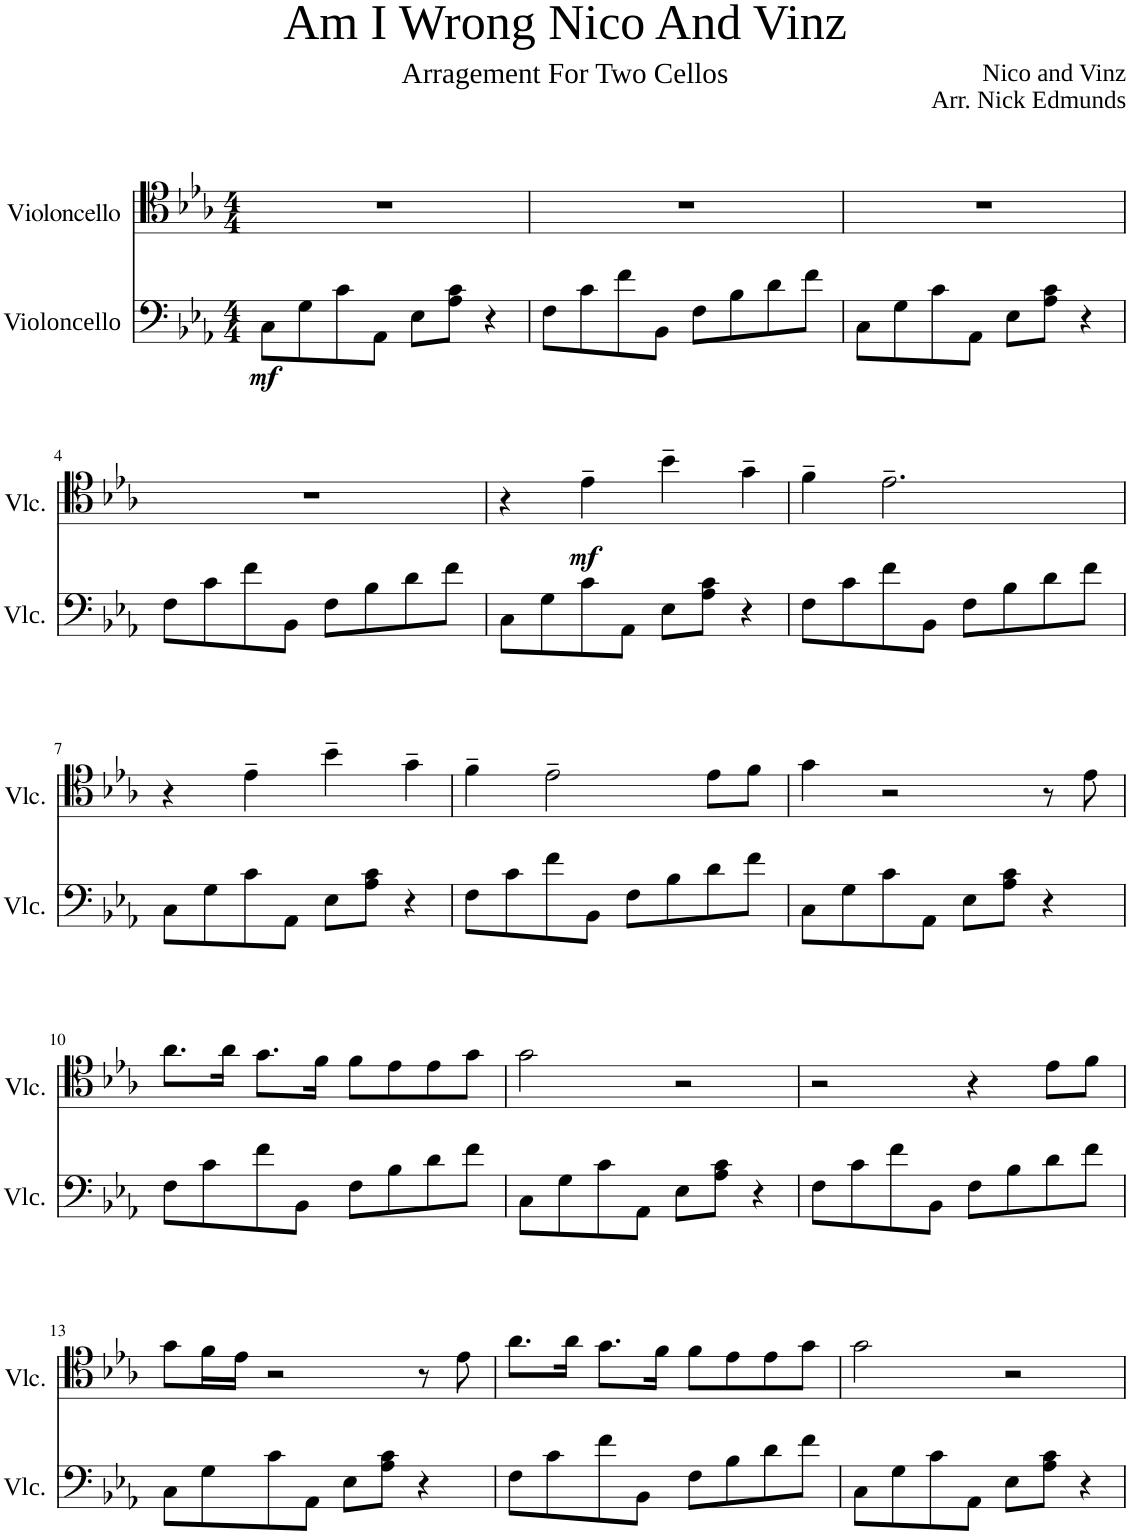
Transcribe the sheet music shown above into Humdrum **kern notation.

**kern	**dynam	**kern	**dynam
*part2	*part2	*part1	*part1
*staff2	*staff2	*staff1	*staff1
*I"Violoncello	*	*I"Violoncello	*
*I'Vlc.	*	*I'Vlc.	*
*clefF4	*	*clefC4	*
*k[b-e-a-]	*	*k[b-e-a-]	*
*M4/4	*	*M4/4	*
=1	=1	=1	=1
!	!LO:DY:b	!	!
8C\L	mf	1r	.
8G\	.	.	.
8c\	.	.	.
8AA-\J	.	.	.
8E-\L	.	.	.
8A-\ 8c\J	.	.	.
4r	.	.	.
=2	=2	=2	=2
8F\L	.	1r	.
8c\	.	.	.
8f\	.	.	.
8BB-\J	.	.	.
8F\L	.	.	.
8B-\	.	.	.
8d\	.	.	.
8f\J	.	.	.
=3	=3	=3	=3
8C\L	.	1r	.
8G\	.	.	.
8c\	.	.	.
8AA-\J	.	.	.
8E-\L	.	.	.
8A-\ 8c\J	.	.	.
4r	.	.	.
!!LO:LB:g=z
=4	=4	=4	=4
8F\L	.	1r	.
8c\	.	.	.
8f\	.	.	.
8BB-\J	.	.	.
8F\L	.	.	.
8B-\	.	.	.
8d\	.	.	.
8f\J	.	.	.
=5	=5	=5	=5
8C\L	.	4r	.
8G\	.	.	.
!	!	!	!LO:DY:b
8c\	.	4e-~\	mf
8AA-\J	.	.	.
8E-\L	.	4b-~\	.
8A-\ 8c\J	.	.	.
4r	.	4g~\	.
=6	=6	=6	=6
8F\L	.	4f~\	.
8c\	.	.	.
8f\	.	2.e-~\	.
8BB-\J	.	.	.
8F\L	.	.	.
8B-\	.	.	.
8d\	.	.	.
8f\J	.	.	.
!!LO:LB:g=z
=7	=7	=7	=7
8C\L	.	4r	.
8G\	.	.	.
8c\	.	4e-~\	.
8AA-\J	.	.	.
8E-\L	.	4b-~\	.
8A-\ 8c\J	.	.	.
4r	.	4g~\	.
=8	=8	=8	=8
8F\L	.	4f~\	.
8c\	.	.	.
8f\	.	2e-~\	.
8BB-\J	.	.	.
8F\L	.	.	.
8B-\	.	.	.
8d\	.	8e-\L	.
8f\J	.	8f\J	.
=9	=9	=9	=9
8C\L	.	4g\	.
8G\	.	.	.
8c\	.	2r	.
8AA-\J	.	.	.
8E-\L	.	.	.
8A-\ 8c\J	.	.	.
4r	.	8r	.
.	.	8e-\	.
!!LO:LB:g=z
=10	=10	=10	=10
8F\L	.	8.a-\L	.
8c\	.	.	.
.	.	16a-\Jk	.
8f\	.	8.g\L	.
8BB-\J	.	.	.
.	.	16f\Jk	.
8F\L	.	8f\L	.
8B-\	.	8e-\	.
8d\	.	8e-\	.
8f\J	.	8g\J	.
=11	=11	=11	=11
8C\L	.	2g\	.
8G\	.	.	.
8c\	.	.	.
8AA-\J	.	.	.
8E-\L	.	2r	.
8A-\ 8c\J	.	.	.
4r	.	.	.
=12	=12	=12	=12
8F\L	.	2r	.
8c\	.	.	.
8f\	.	.	.
8BB-\J	.	.	.
8F\L	.	4r	.
8B-\	.	.	.
8d\	.	8e-\L	.
8f\J	.	8f\J	.
!!LO:LB:g=z
=13	=13	=13	=13
8C\L	.	8g\L	.
8G\	.	16f\L	.
.	.	16e-\JJ	.
8c\	.	2r	.
8AA-\J	.	.	.
8E-\L	.	.	.
8A-\ 8c\J	.	.	.
4r	.	8r	.
.	.	8e-\	.
=14	=14	=14	=14
8F\L	.	8.a-\L	.
8c\	.	.	.
.	.	16a-\Jk	.
8f\	.	8.g\L	.
8BB-\J	.	.	.
.	.	16f\Jk	.
8F\L	.	8f\L	.
8B-\	.	8e-\	.
8d\	.	8e-\	.
8f\J	.	8g\J	.
=15	=15	=15	=15
8C\L	.	2g\	.
8G\	.	.	.
8c\	.	.	.
8AA-\J	.	.	.
8E-\L	.	2r	.
8A-\ 8c\J	.	.	.
4r	.	.	.
=	=	=	=
*-	*-	*-	*-
